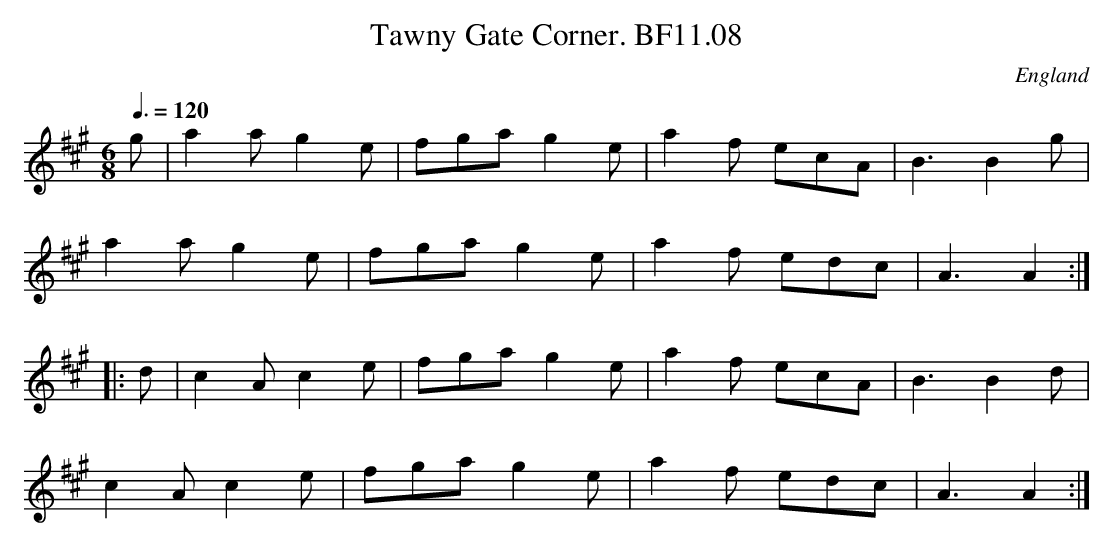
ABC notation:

X:1
T:Tawny Gate Corner. BF11.08
M:6/8
L:1/8
Q:3/8=120
O:England
notC:Hand of James Lishman
K:A major
g|a2ag2e|fga g2e|a2f ecA|B3B2g|!
a2ag2e|fga g2e|a2f edc|A3A2:|!
|:d|c2Ac2e|fgag2e|a2f ecA|B3B2d|!
c2Ac2e|fga g2e|a2f edc|A3A2:|
